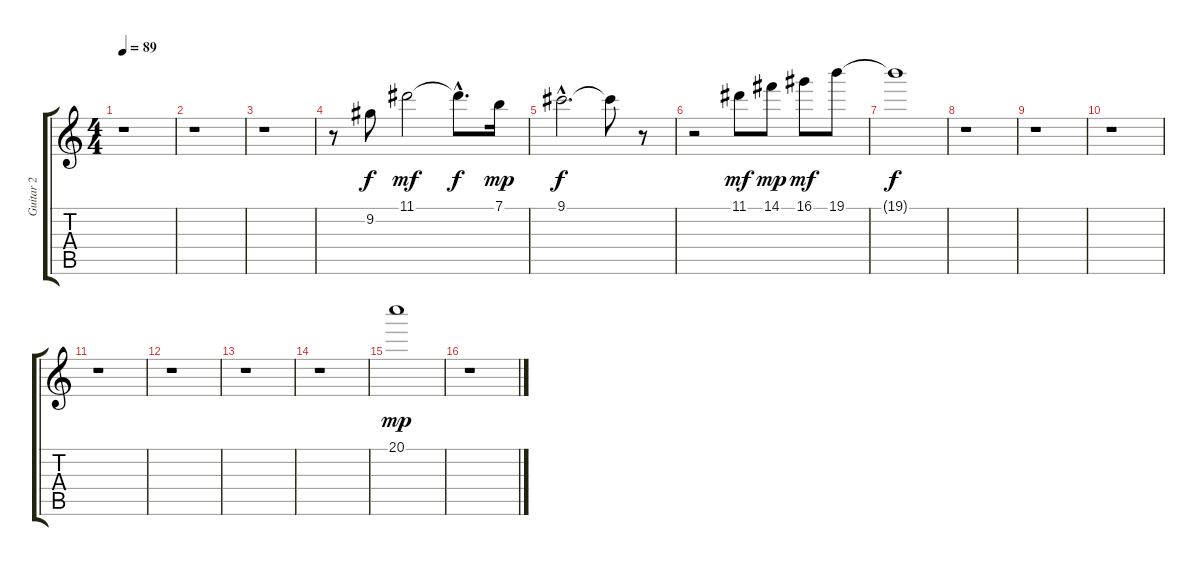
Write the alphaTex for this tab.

\track ("Guitar 2" "Guitar 2") {instrument overdrivenguitar}
\staff {score tabs}
\tuning (E4 B3 G3 D3 A2 E2) {hide}
\ts (4 4)
\tempo 89
\clef g2
\ks c
r.1{dy f} |
r.1 |
r.1 |
r.8 9.2.8 11.1.2{dy mf} 11.1{hac t}.8{d dy f} 7.1.16{dy mp} |
9.1{hac}.2{d dy f} 9.1{t}.8 r.8 |
r.2 11.1.8{dy mf} 14.1.8{dy mp} 16.1.8{dy mf} 19.1.8 |
19.1{t}.1{dy f} |
r.1 |
r.1 |
r.1 |
r.1 |
r.1 |
r.1 |
r.1 |
20.1.1{dy mp} |
r.1
